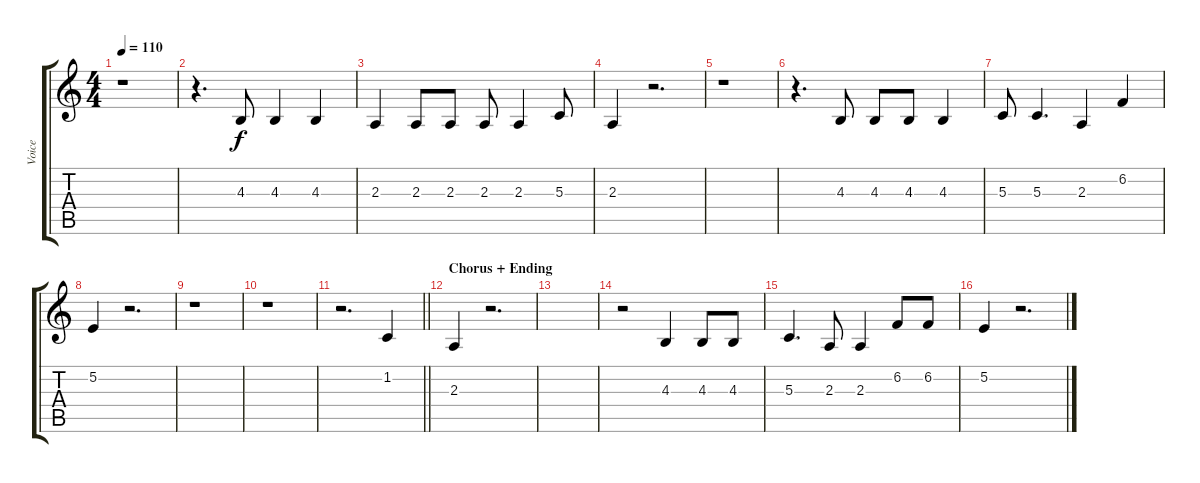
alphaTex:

\track ("Voice" "Voice") {instrument flute}
\staff {score tabs}
\tuning (E4 B3 G3 D3 A2 E2) {hide}
\ts (4 4)
\tempo 110
\clef g2
\ks c
r.1{dy f} |
r.4{d} 4.3.8 4.3.4 4.3.4 |
2.3.4 2.3.8 2.3.8 2.3.8 2.3.4 5.3.8 |
2.3.4 r.2{d} |
r.1 |
r.4{d} 4.3.8 4.3.8 4.3.8 4.3.4 |
5.3.8 5.3.4{d} 2.3.4 6.2.4 |
5.2.4 r.2{d} |
r.1 |
r.1 |
\barLineRight lightlight
r.2{d} 1.2.4 |
\section ("" "Chorus + Ending")
2.3.4 r.2{d} |
|
r.2 4.3.4 4.3.8 4.3.8 |
5.3.4{d} 2.3.8 2.3.4 6.2.8 6.2.8 |
5.2.4 r.2{d}
